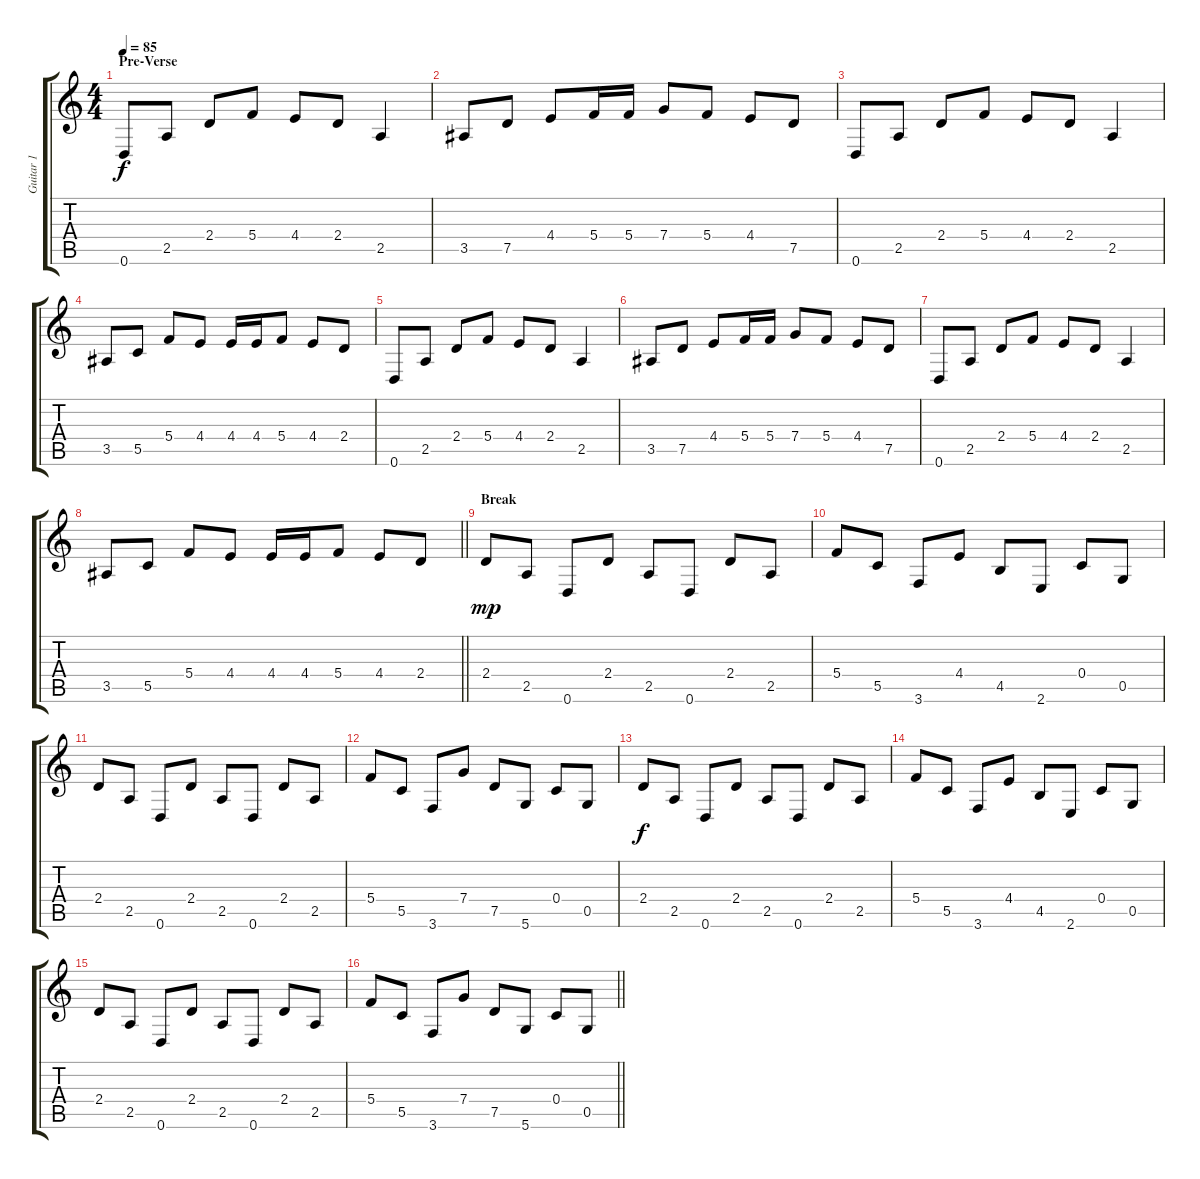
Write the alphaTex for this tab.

\track ("Guitar 1" "Guitar 1") {instrument acousticguitarnylon}
\staff {score tabs}
\tuning (D4 A3 F3 C3 G2 D2) {hide}
\ts (4 4)
\section ("" "Pre-Verse")
\tempo 85
\clef g2
\ks c
0.6.8{dy f} 2.5.8 2.4.8 5.4.8 4.4.8 2.4.8 2.5.4 |
3.5.8 7.5.8 4.4.8 5.4.16 5.4.16 7.4.8 5.4.8 4.4.8 7.5.8 |
0.6.8 2.5.8 2.4.8 5.4.8 4.4.8 2.4.8 2.5.4 |
3.5.8 5.5.8 5.4.8 4.4.8 4.4.16 4.4.16 5.4.8 4.4.8 2.4.8 |
0.6.8 2.5.8 2.4.8 5.4.8 4.4.8 2.4.8 2.5.4 |
3.5.8 7.5.8 4.4.8 5.4.16 5.4.16 7.4.8 5.4.8 4.4.8 7.5.8 |
0.6.8 2.5.8 2.4.8 5.4.8 4.4.8 2.4.8 2.5.4 |
\barLineRight lightlight
3.5.8 5.5.8 5.4.8 4.4.8 4.4.16 4.4.16 5.4.8 4.4.8 2.4.8 |
\section ("" "Break")
2.4.8{dy mp} 2.5.8 0.6.8 2.4.8 2.5.8 0.6.8 2.4.8 2.5.8 |
5.4.8 5.5.8 3.6.8 4.4.8 4.5.8 2.6.8 0.4.8 0.5.8 |
2.4.8 2.5.8 0.6.8 2.4.8 2.5.8 0.6.8 2.4.8 2.5.8 |
5.4.8 5.5.8 3.6.8 7.4.8 7.5.8 5.6.8 0.4.8 0.5.8 |
2.4.8{dy f} 2.5.8 0.6.8 2.4.8 2.5.8 0.6.8 2.4.8 2.5.8 |
5.4.8 5.5.8 3.6.8 4.4.8 4.5.8 2.6.8 0.4.8 0.5.8 |
2.4.8 2.5.8 0.6.8 2.4.8 2.5.8 0.6.8 2.4.8 2.5.8 |
\barLineRight lightlight
5.4.8 5.5.8 3.6.8 7.4.8 7.5.8 5.6.8 0.4.8 0.5.8
